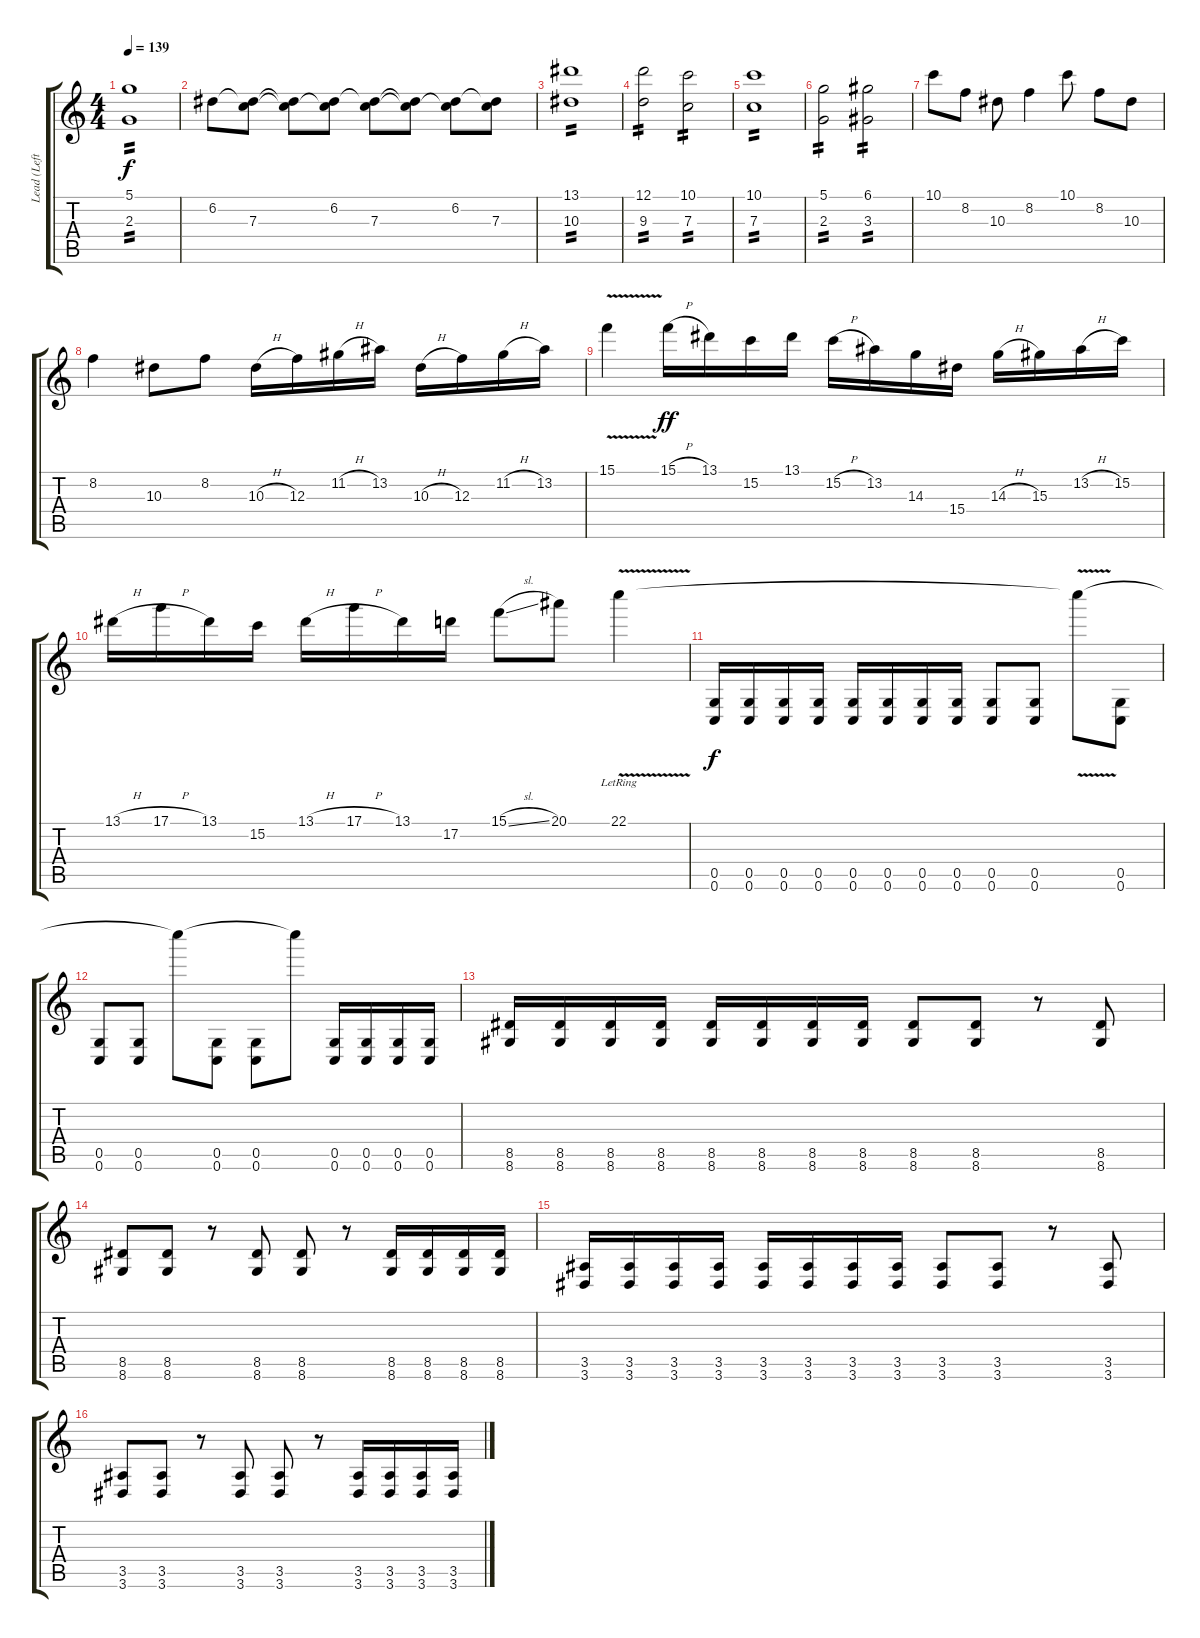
\track ("Lead (Left)" "Lead (Left") {instrument distortionguitar}
\staff {score tabs}
\tuning (D4 A3 F3 C3 G2 C2) {hide}
\ts (4 4)
\tempo 139
\clef g2
\ks c
(5.1 2.3).1{tp 2 dy f} |
6.2.8 (6.2{t} 7.3).8 (6.2{t} 7.3{t}).8 (6.2 7.3{t}).8 (6.2{t} 7.3).8 (6.2{t} 7.3{t}).8 (6.2 7.3{t}).8 (6.2{t} 7.3).8 |
(13.1 10.3).1{tp 2} |
(12.1 9.3).2{tp 2} (10.1 7.3).2{tp 2} |
(10.1 7.3).1{tp 2} |
(5.1 2.3).2{tp 2} (6.1 3.3).2{tp 2} |
10.1.8 8.2.8 10.3.8 8.2.4 10.1.8 8.2.8 10.3.8 |
8.2.4 10.3.8 8.2.8 10.3{h}.16 12.3.16 11.2{h}.16 13.2.16 10.3{h}.16 12.3.16 11.2{h}.16 13.2.16 |
15.1{v}.4 15.1{h}.16{dy ff} 13.1.16 15.2.16 13.1.16 15.2{h}.16 13.2.16 14.3.16 15.4.16 14.3{h}.16 15.3.16 13.2{h}.16 15.2.16 |
13.1{h}.16 17.1{h}.16 13.1.16 15.2.16 13.1{h}.16 17.1{h}.16 13.1.16 17.2.16 15.1{sl}.8 20.1.8 22.1{v lr}.4 |
(0.5 0.6).16{dy f} (0.5 0.6).16 (0.5 0.6).16 (0.5 0.6).16 (0.5 0.6).16 (0.5 0.6).16 (0.5 0.6).16 (0.5 0.6).16 (0.5 0.6).8 (0.5 0.6).8 22.1{t}.8 (0.5 0.6).8 |
(0.5 0.6).8 (0.5 0.6).8 22.1{t}.8 (0.5 0.6).8 (0.5 0.6).8 22.1{t}.8 (0.5 0.6).16 (0.5 0.6).16 (0.5 0.6).16 (0.5 0.6).16 |
(8.5 8.6).16 (8.5 8.6).16 (8.5 8.6).16 (8.5 8.6).16 (8.5 8.6).16 (8.5 8.6).16 (8.5 8.6).16 (8.5 8.6).16 (8.5 8.6).8 (8.5 8.6).8 r.8 (8.5 8.6).8 |
(8.5 8.6).8 (8.5 8.6).8 r.8 (8.5 8.6).8 (8.5 8.6).8 r.8 (8.5 8.6).16 (8.5 8.6).16 (8.5 8.6).16 (8.5 8.6).16 |
(3.5 3.6).16 (3.5 3.6).16 (3.5 3.6).16 (3.5 3.6).16 (3.5 3.6).16 (3.5 3.6).16 (3.5 3.6).16 (3.5 3.6).16 (3.5 3.6).8 (3.5 3.6).8 r.8 (3.5 3.6).8 |
(3.5 3.6).8 (3.5 3.6).8 r.8 (3.5 3.6).8 (3.5 3.6).8 r.8 (3.5 3.6).16 (3.5 3.6).16 (3.5 3.6).16 (3.5 3.6).16
